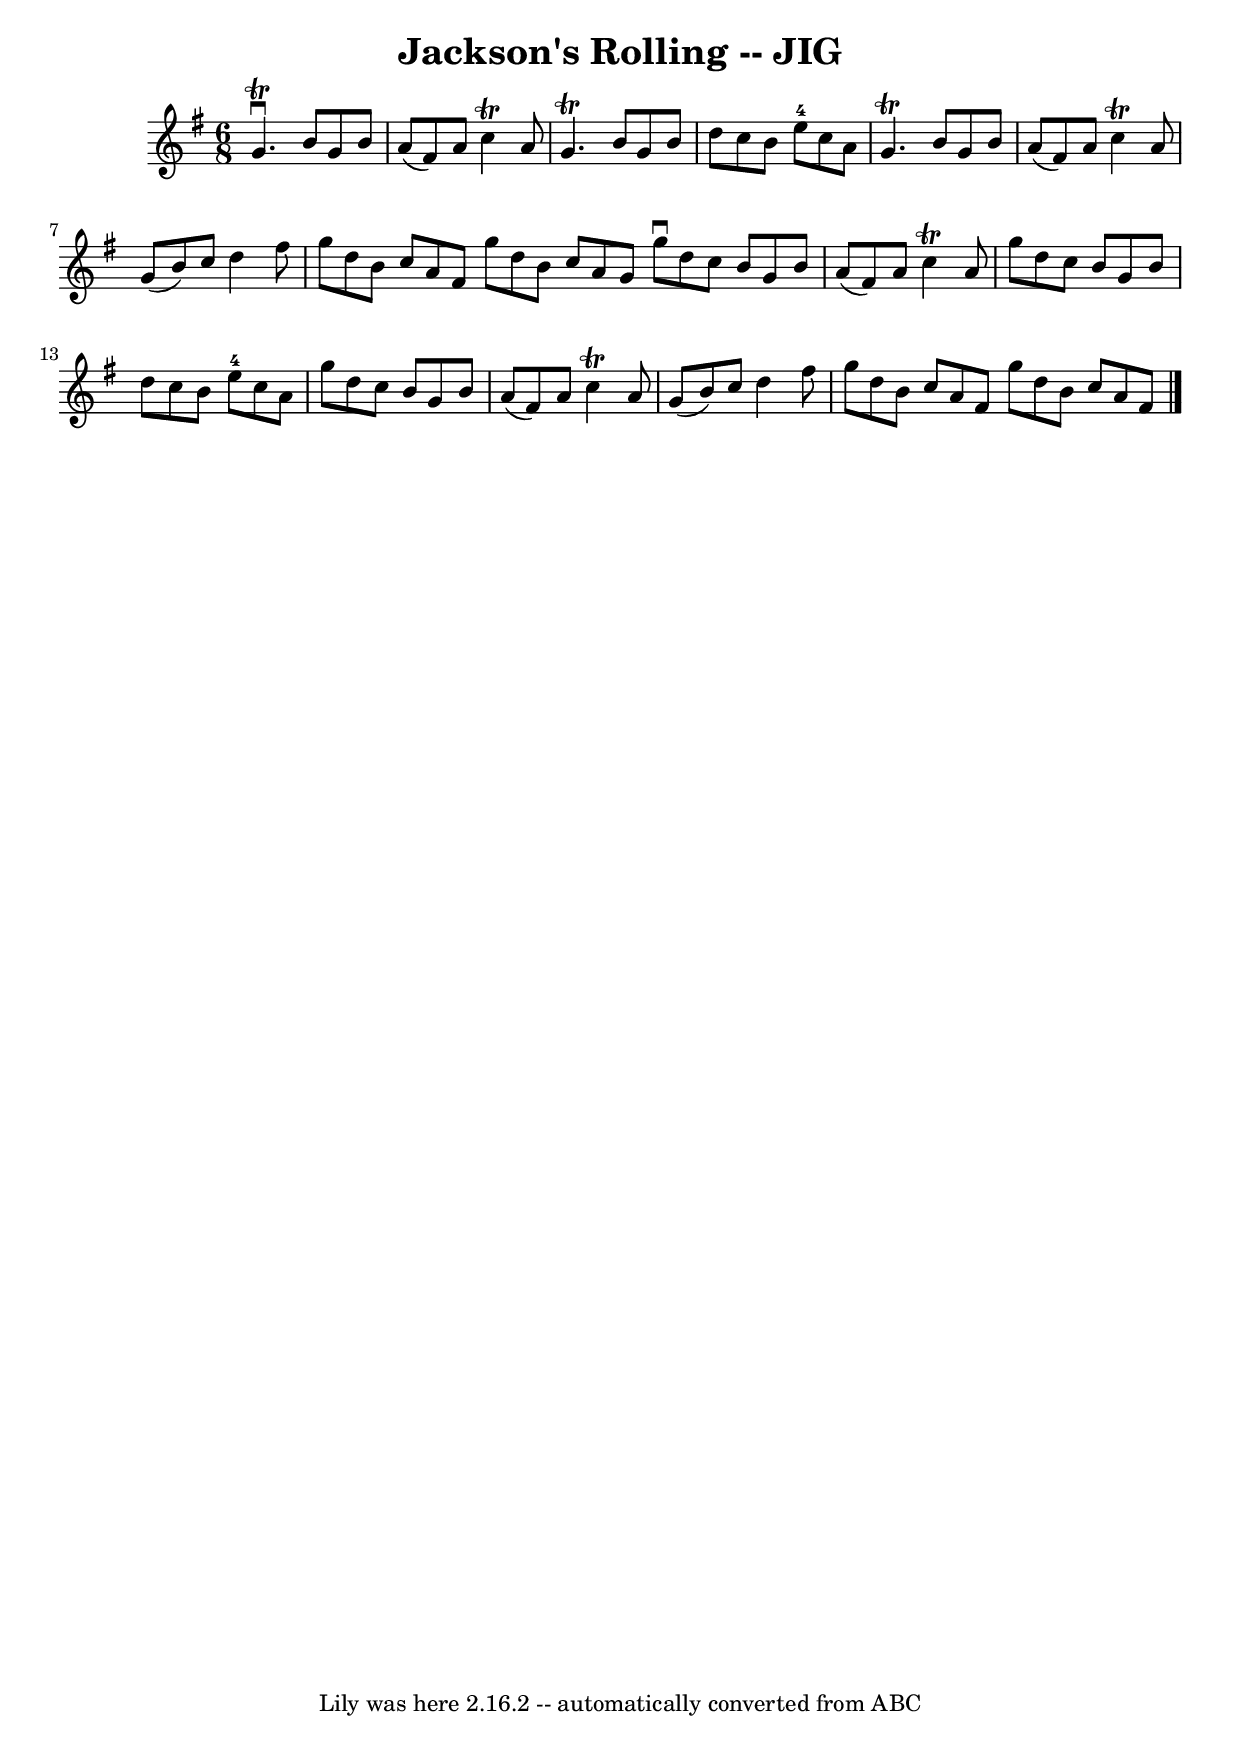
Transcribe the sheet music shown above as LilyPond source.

\version "2.7.40"
\include "Mammoth.ily"
\header {
	%% book = "Ryan's Mammoth Collection of Fiddle Tunes"
	crossRefNumber = "1"
	footnotes = ""
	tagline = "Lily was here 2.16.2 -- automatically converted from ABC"
	title = "Jackson's Rolling -- JIG"
}
voicedefault =  {
\set Score.defaultBarType = "empty"

\time 6/8 \key g \major g'4.^\trill^\downbow b'8 g'8 b'8    |
 
 a'8 (fis'8) a'8 c''4^\trill a'8    |
 g'4.^\trill   
b'8 g'8 b'8    |
 d''8 c''8 b'8 e''8-4 c''8    
a'8    |
     |
 g'4.^\trill b'8 g'8 b'8    |
   
a'8 (fis'8) a'8 c''4^\trill a'8    |
 g'8 (b'8)   
c''8 d''4 fis''8    |
 g''8 d''8 b'8 c''8 a'8    
fis'8    \bar ":|" g''8 d''8 b'8 c''8 a'8 g'8    \bar "|."     
\bar "|:" g''8^\downbow d''8 c''8 b'8 g'8 b'8    |
   
a'8 (fis'8) a'8 c''4^\trill a'8    |
 g''8 d''8    
c''8 b'8 g'8 b'8    |
 d''8 c''8 b'8 e''8-4   
c''8 a'8    |
     |
 g''8 d''8 c''8 b'8 g'8    
b'8    |
 a'8 (fis'8) a'8 c''4^\trill a'8    |
   
g'8 (b'8) c''8 d''4 fis''8    |
 g''8 d''8 b'8    
c''8 a'8 fis'8    \bar ":|" g''8 d''8 b'8 c''8 a'8 fis'8 
   \bar "|."   
}

\score{
    <<

	\context Staff="default"
	{
	    \voicedefault 
	}

    >>
	\layout {
	}
	\midi {}
}
